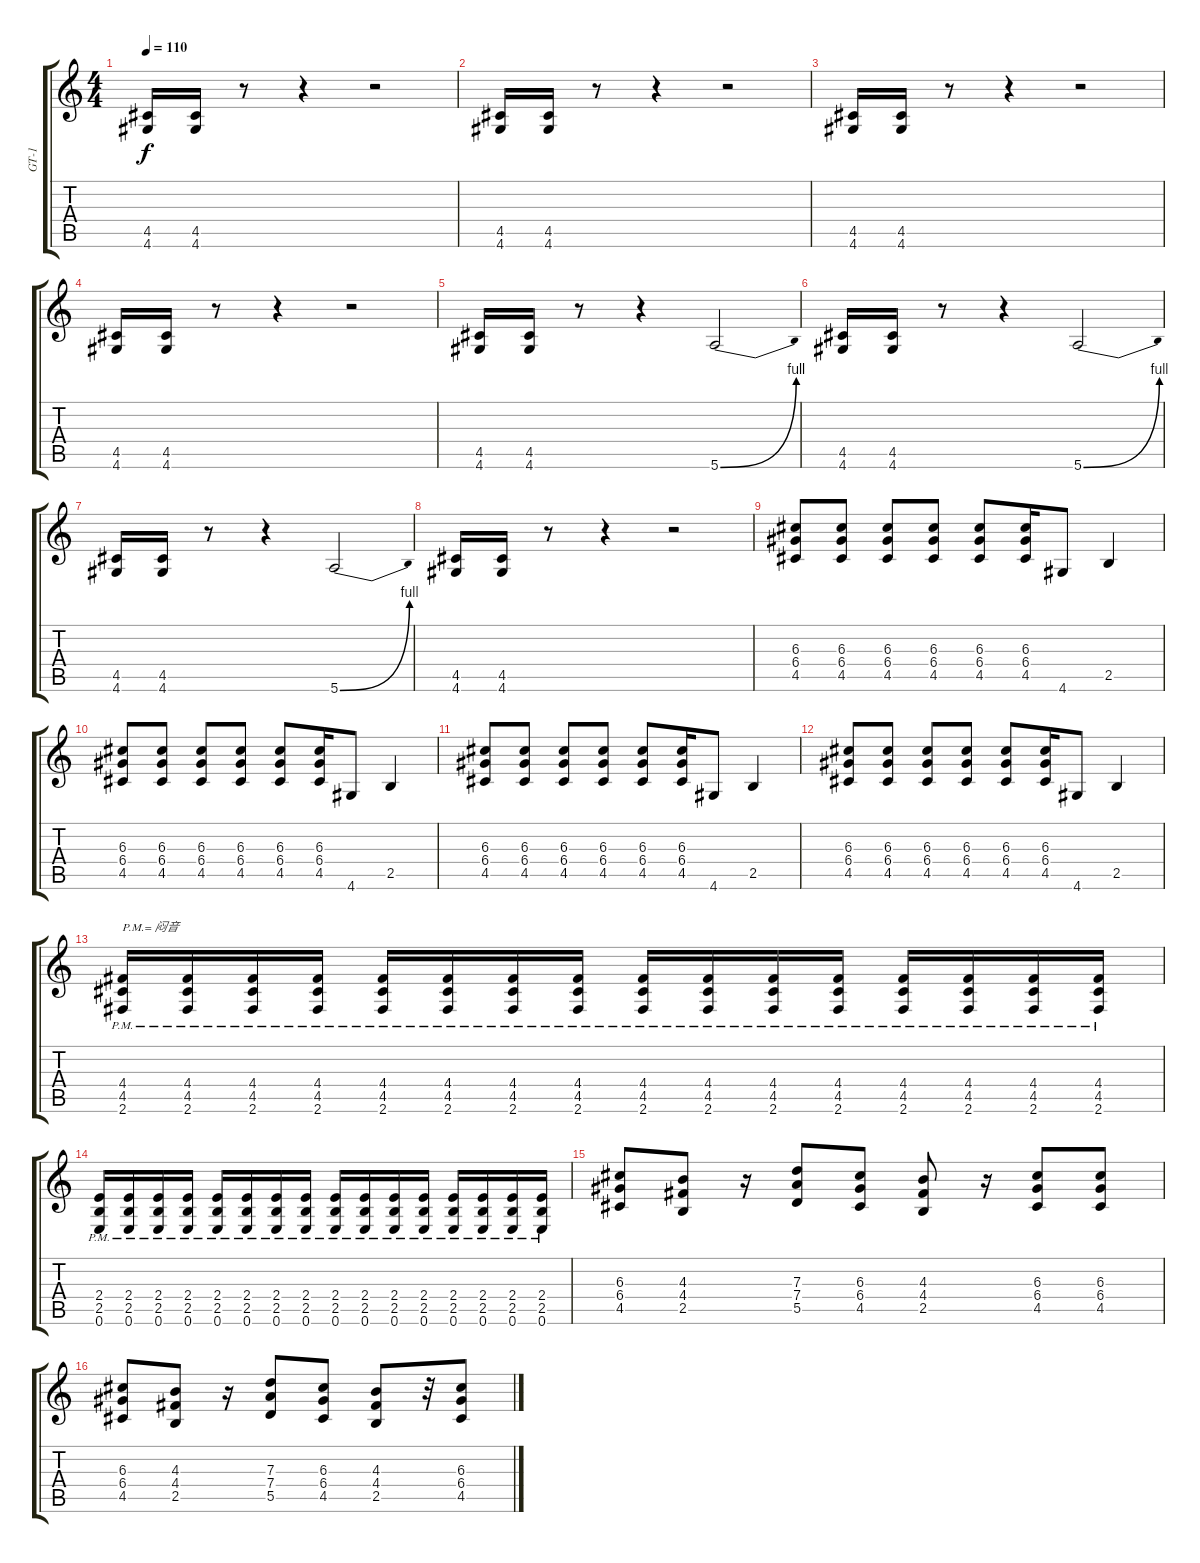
\track ("GT-1" "GT-1") {instrument distortionguitar}
\staff {score tabs}
\tuning (E4 B3 G3 D3 A2 E2) {hide}
\ts (4 4)
\tempo 110
\clef g2
\ks c
(4.5 4.6).16{dy f instrument distortionguitar} (4.5 4.6).16 r.8 r.4 r.2 |
(4.5 4.6).16 (4.5 4.6).16 r.8 r.4 r.2 |
(4.5 4.6).16 (4.5 4.6).16 r.8 r.4 r.2{txt ""} |
(4.5 4.6).16 (4.5 4.6).16 r.8 r.4 r.2 |
(4.5 4.6).16 (4.5 4.6).16 r.8 r.4 5.6{be (bend 0 0 60 4)}.2 |
(4.5 4.6).16 (4.5 4.6).16 r.8 r.4 5.6{be (bend 0 0 60 4)}.2 |
(4.5 4.6).16 (4.5 4.6).16 r.8 r.4 5.6{be (bend 0 0 60 4)}.2 |
(4.5 4.6).16 (4.5 4.6).16 r.8 r.4 r.2 |
(6.3 6.4 4.5).8 (6.3 6.4 4.5).8 (6.3 6.4 4.5).8 (6.3 6.4 4.5).8 (6.3 6.4 4.5).8 (6.3 6.4 4.5).16 4.6.8 2.5.4 |
(6.3 6.4 4.5).8 (6.3 6.4 4.5).8 (6.3 6.4 4.5).8 (6.3 6.4 4.5).8 (6.3 6.4 4.5).8 (6.3 6.4 4.5).16 4.6.8 2.5.4 |
(6.3 6.4 4.5).8 (6.3 6.4 4.5).8 (6.3 6.4 4.5).8 (6.3 6.4 4.5).8 (6.3 6.4 4.5).8 (6.3 6.4 4.5).16 4.6.8 2.5.4 |
(6.3 6.4 4.5).8 (6.3 6.4 4.5).8 (6.3 6.4 4.5).8 (6.3 6.4 4.5).8 (6.3 6.4 4.5).8 (6.3 6.4 4.5).16 4.6.8 2.5.4 |
(4.4 4.5 2.6{pm}).16{txt "P.M.= 闷音"} (4.4 4.5 2.6{pm}).16 (4.4 4.5 2.6{pm}).16 (4.4 4.5 2.6{pm}).16 (4.4 4.5 2.6{pm}).16 (4.4 4.5 2.6{pm}).16 (4.4 4.5 2.6{pm}).16 (4.4 4.5 2.6{pm}).16 (4.4 4.5 2.6{pm}).16 (4.4 4.5 2.6{pm}).16 (4.4 4.5 2.6{pm}).16 (4.4 4.5 2.6{pm}).16 (4.4 4.5 2.6{pm}).16 (4.4 4.5 2.6{pm}).16 (4.4 4.5 2.6{pm}).16 (4.4 4.5 2.6{pm}).16 |
(2.4 2.5 0.6{pm}).16 (2.4 2.5 0.6{pm}).16 (2.4 2.5 0.6{pm}).16 (2.4 2.5 0.6{pm}).16 (2.4 2.5 0.6{pm}).16 (2.4 2.5 0.6{pm}).16 (2.4 2.5 0.6{pm}).16 (2.4 2.5 0.6{pm}).16 (2.4 2.5 0.6{pm}).16 (2.4 2.5 0.6{pm}).16 (2.4 2.5 0.6{pm}).16 (2.4 2.5 0.6{pm}).16 (2.4 2.5 0.6{pm}).16 (2.4 2.5 0.6{pm}).16 (2.4 2.5 0.6{pm}).16 (2.4 2.5 0.6{pm}).16 |
(6.3 6.4 4.5).8 (4.3 4.4 2.5).8 r.16 (7.3 7.4 5.5).8 (6.3 6.4 4.5).8 (4.3 4.4 2.5).8 r.16 (6.3 6.4 4.5).8 (6.3 6.4 4.5).8 |
(6.3 6.4 4.5).8 (4.3 4.4 2.5).8 r.16 (7.3 7.4 5.5).8 (6.3 6.4 4.5).8 (4.3 4.4 2.5).8 r.32 (6.3 6.4 4.5).8
